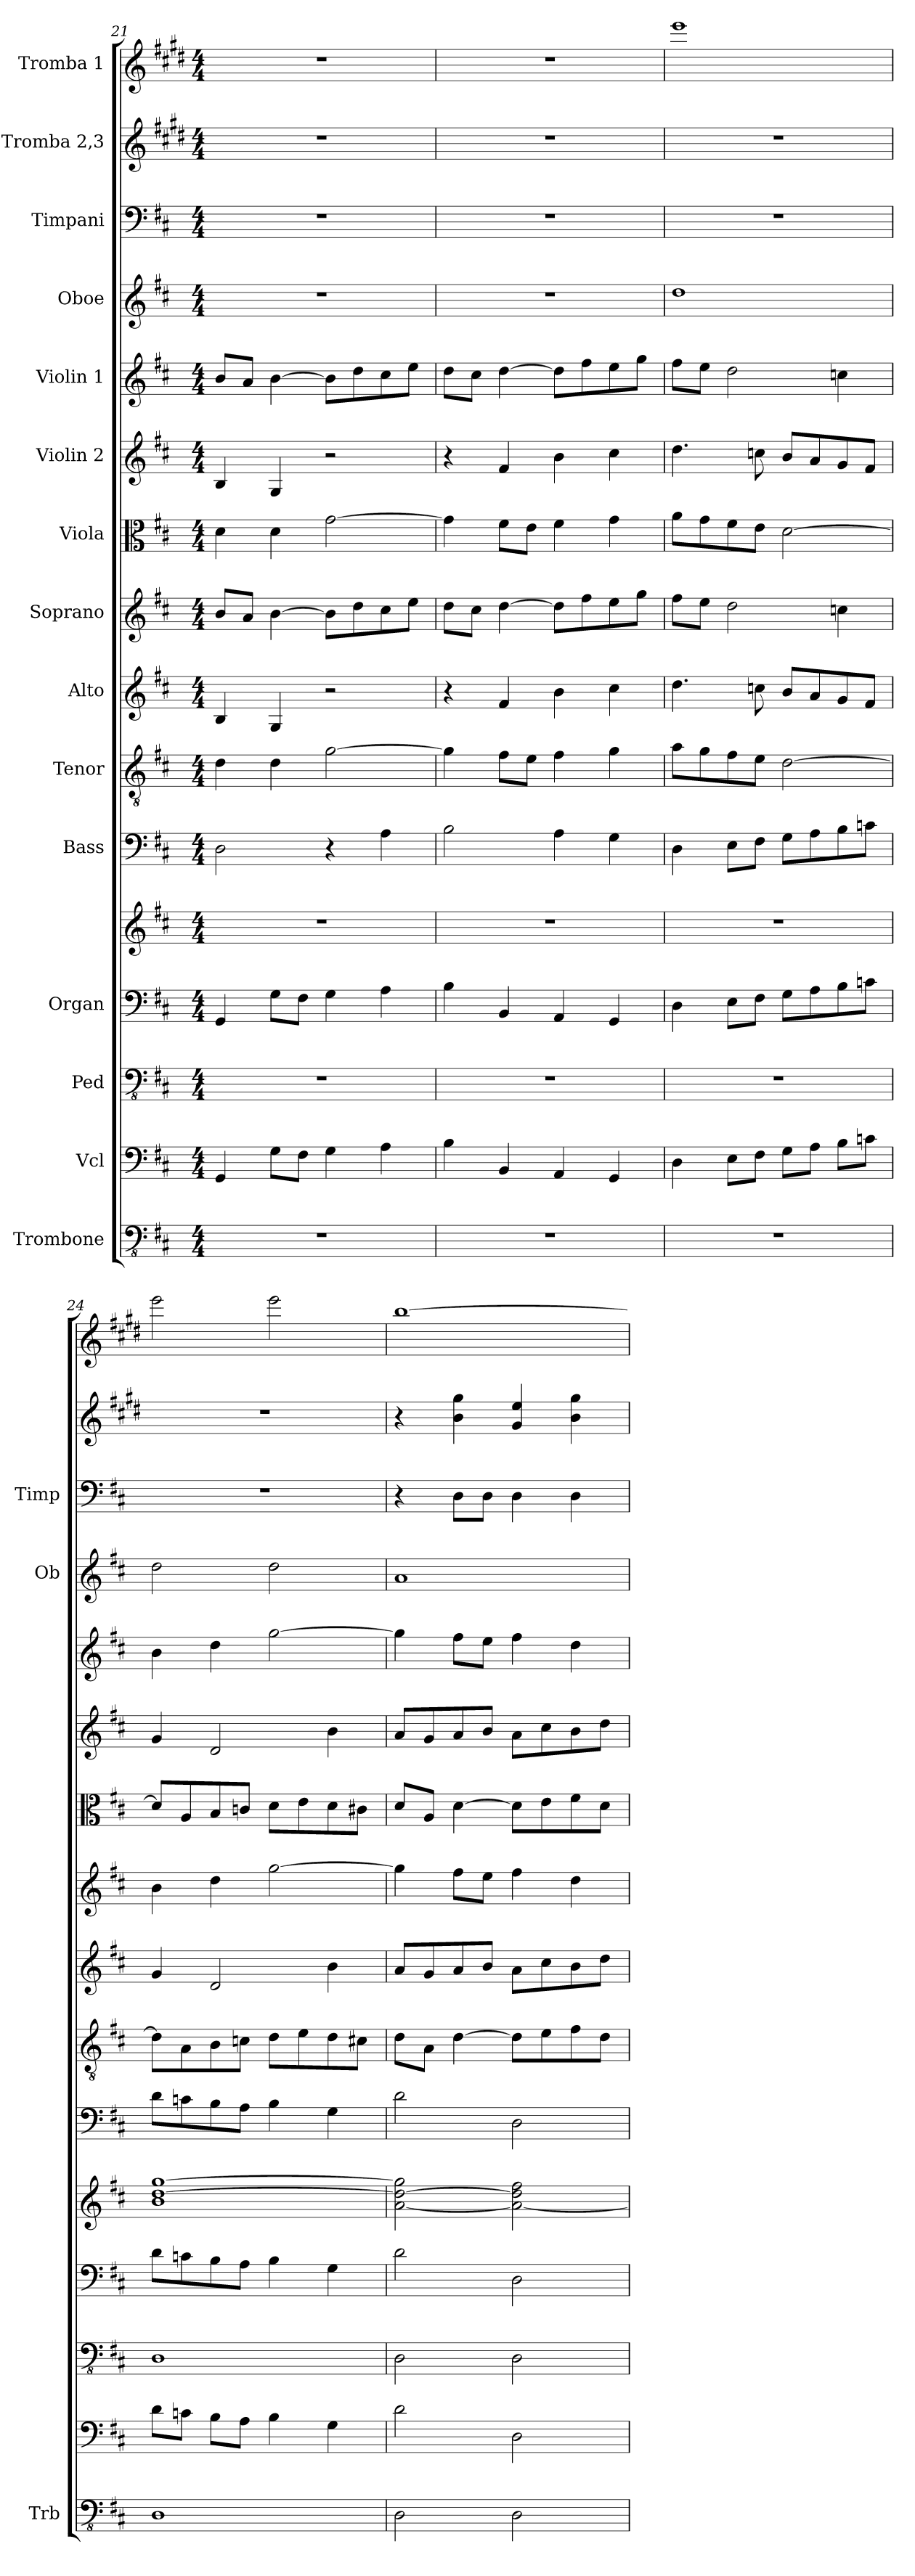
**kern	**kern	**kern	**kern	**kern	**kern	**kern	**kern	**kern	**kern	**kern	**kern	**kern	**kern	**kern	**kern
*part15	*part14	*part13	*part12	*part12	*part11	*part10	*part9	*part8	*part7	*part6	*part5	*part4	*part3	*part2	*part1
*staff16	*staff15	*staff14	*staff13	*staff12	*staff11	*staff10	*staff9	*staff8	*staff7	*staff6	*staff5	*staff4	*staff3	*staff2	*staff1
*I"Trombone	*I"Vcl	*I"Ped	*I"Organ	*	*I"Bass	*I"Tenor	*I"Alto	*I"Soprano	*I"Viola	*I"Violin 2	*I"Violin 1	*I"Oboe	*I"Timpani	*I"Tromba 2,3	*I"Tromba 1
*I'Trb	*	*	*	*	*	*	*	*	*	*	*	*I'Ob	*I'Timp	*	*
*clefFv4	*clefF4	*clefFv4	*clefF4	*clefG2	*clefF4	*clefGv2	*clefG2	*clefG2	*clefC3	*clefG2	*clefG2	*clefG2	*clefF4	*clefG2	*clefG2
*	*	*	*	*	*	*	*	*	*	*	*	*	*	*ITrd1c2	*ITrd1c2
*k[f#c#]	*k[f#c#]	*k[f#c#]	*k[f#c#]	*k[f#c#]	*k[f#c#]	*k[f#c#]	*k[f#c#]	*k[f#c#]	*k[f#c#]	*k[f#c#]	*k[f#c#]	*k[f#c#]	*k[f#c#]	*k[f#c#]	*k[f#c#]
*M4/4	*M4/4	*M4/4	*M4/4	*M4/4	*M4/4	*M4/4	*M4/4	*M4/4	*M4/4	*M4/4	*M4/4	*M4/4	*M4/4	*M4/4	*M4/4
=21	=21	=21	=21	=21	=21	=21	=21	=21	=21	=21	=21	=21	=21	=21	=21
1r	4GG/	1r	4GG/	1r	2D\	4d\	4B/	8b/L	4d\	4B/	8b/L	1r	1r	1r	1r
.	.	.	.	.	.	.	.	8a/J	.	.	8a/J	.	.	.	.
.	8G\L	.	8G\L	.	.	4d\	4G/	[4b\	4d\	4G/	[4b\	.	.	.	.
.	8F#\J	.	8F#\J	.	.	.	.	.	.	.	.	.	.	.	.
.	4G\	.	4G\	.	4r	[2g\	2r	8b\L]	[2g\	2r	8b\L]	.	.	.	.
.	.	.	.	.	.	.	.	8dd\	.	.	8dd\	.	.	.	.
.	4A\	.	4A\	.	4A\	.	.	8cc#\	.	.	8cc#\	.	.	.	.
.	.	.	.	.	.	.	.	8ee\J	.	.	8ee\J	.	.	.	.
=22	=22	=22	=22	=22	=22	=22	=22	=22	=22	=22	=22	=22	=22	=22	=22
1r	4B\	1r	4B\	1r	2B\	4g\]	4r	8dd\L	4g\]	4r	8dd\L	1r	1r	1r	1r
.	.	.	.	.	.	.	.	8cc#\J	.	.	8cc#\J	.	.	.	.
.	4BB/	.	4BB/	.	.	8f#\L	4f#/	[4dd\	8f#\L	4f#/	[4dd\	.	.	.	.
.	.	.	.	.	.	8e\J	.	.	8e\J	.	.	.	.	.	.
.	4AA/	.	4AA/	.	4A\	4f#\	4b\	8dd\L]	4f#\	4b\	8dd\L]	.	.	.	.
.	.	.	.	.	.	.	.	8ff#\	.	.	8ff#\	.	.	.	.
.	4GG/	.	4GG/	.	4G\	4g\	4cc#\	8ee\	4g\	4cc#\	8ee\	.	.	.	.
.	.	.	.	.	.	.	.	8gg\J	.	.	8gg\J	.	.	.	.
=23	=23	=23	=23	=23	=23	=23	=23	=23	=23	=23	=23	=23	=23	=23	=23
1r	4D\	1r	4D\	1r	4D\	8a\L	4.dd\	8ff#\L	8a\L	4.dd\	8ff#\L	1dd	1r	1r	1ddd
.	.	.	.	.	.	8g\	.	8ee\J	8g\	.	8ee\J	.	.	.	.
.	8E\L	.	8E\L	.	8E\L	8f#\	.	2dd\	8f#\	.	2dd\	.	.	.	.
.	8F#\J	.	8F#\J	.	8F#\J	8e\J	8ccn\	.	8e\J	8ccn\	.	.	.	.	.
.	8G\L	.	8G\L	.	8G\L	[2d\	8b/L	.	[2d\	8b/L	.	.	.	.	.
.	8A\J	.	8A\	.	8A\	.	8a/	.	.	8a/	.	.	.	.	.
.	8B\L	.	8B\	.	8B\	.	8g/	4ccn\	.	8g/	4ccn\	.	.	.	.
.	8cn\J	.	8cn\J	.	8cn\J	.	8f#/J	.	.	8f#/J	.	.	.	.	.
!!LO:PB:g=z
=24	=24	=24	=24	=24	=24	=24	=24	=24	=24	=24	=24	=24	=24	=24	=24
1DD	8d\L	1DD	8d\L	1b [1dd [1gg	8d\L	8d\L]	4g/	4b\	8d/L]	4g/	4b\	2dd\	1r	1r	2ddd\
.	8cn\J	.	8cn\	.	8cn\	8A\	.	.	8A/	.	.	.	.	.	.
.	8B\L	.	8B\	.	8B\	8B\	2d/	4dd\	8B/	2d/	4dd\	.	.	.	.
.	8A\J	.	8A\J	.	8A\J	8cn\J	.	.	8cn/J	.	.	.	.	.	.
.	4B\	.	4B\	.	4B\	8d\L	.	[2gg\	8d\L	.	[2gg\	2dd\	.	.	2ddd\
.	.	.	.	.	.	8e\	.	.	8e\	.	.	.	.	.	.
.	4G\	.	4G\	.	4G\	8d\	4b\	.	8d\	4b\	.	.	.	.	.
.	.	.	.	.	.	8c#X\J	.	.	8c#X\J	.	.	.	.	.	.
=25	=25	=25	=25	=25	=25	=25	=25	=25	=25	=25	=25	=25	=25	=25	=25
2DD\	2d\	2DD\	2d\	[2a\ 2dd\_ 2gg\]	2d\	8d\L	8a/L	4gg\]	8d/L	8a/L	4gg\]	1a	4r	4r	[1aa
.	.	.	.	.	.	8A\J	8g/	.	8A/J	8g/	.	.	.	.	.
.	.	.	.	.	.	[4d\	8a/	8ff#\L	[4d\	8a/	8ff#\L	.	8D\L	4a\ 4ff#\	.
.	.	.	.	.	.	.	8b/J	8ee\J	.	8b/J	8ee\J	.	8D\J	.	.
2DD\	2D\	2DD\	2D\	2a\_ 2dd\] 2ff#\	2D\	8d\L]	8a\L	4ff#\	8d\L]	8a\L	4ff#\	.	4D\	4f#/ 4dd/	.
.	.	.	.	.	.	8e\	8cc#\	.	8e\	8cc#\	.	.	.	.	.
.	.	.	.	.	.	8f#\	8b\	4dd\	8f#\	8b\	4dd\	.	4D\	4a\ 4ff#\	.
.	.	.	.	.	.	8d\J	8dd\J	.	8d\J	8dd\J	.	.	.	.	.
=	=	=	=	=	=	=	=	=	=	=	=	=	=	=	=
*-	*-	*-	*-	*-	*-	*-	*-	*-	*-	*-	*-	*-	*-	*-	*-
